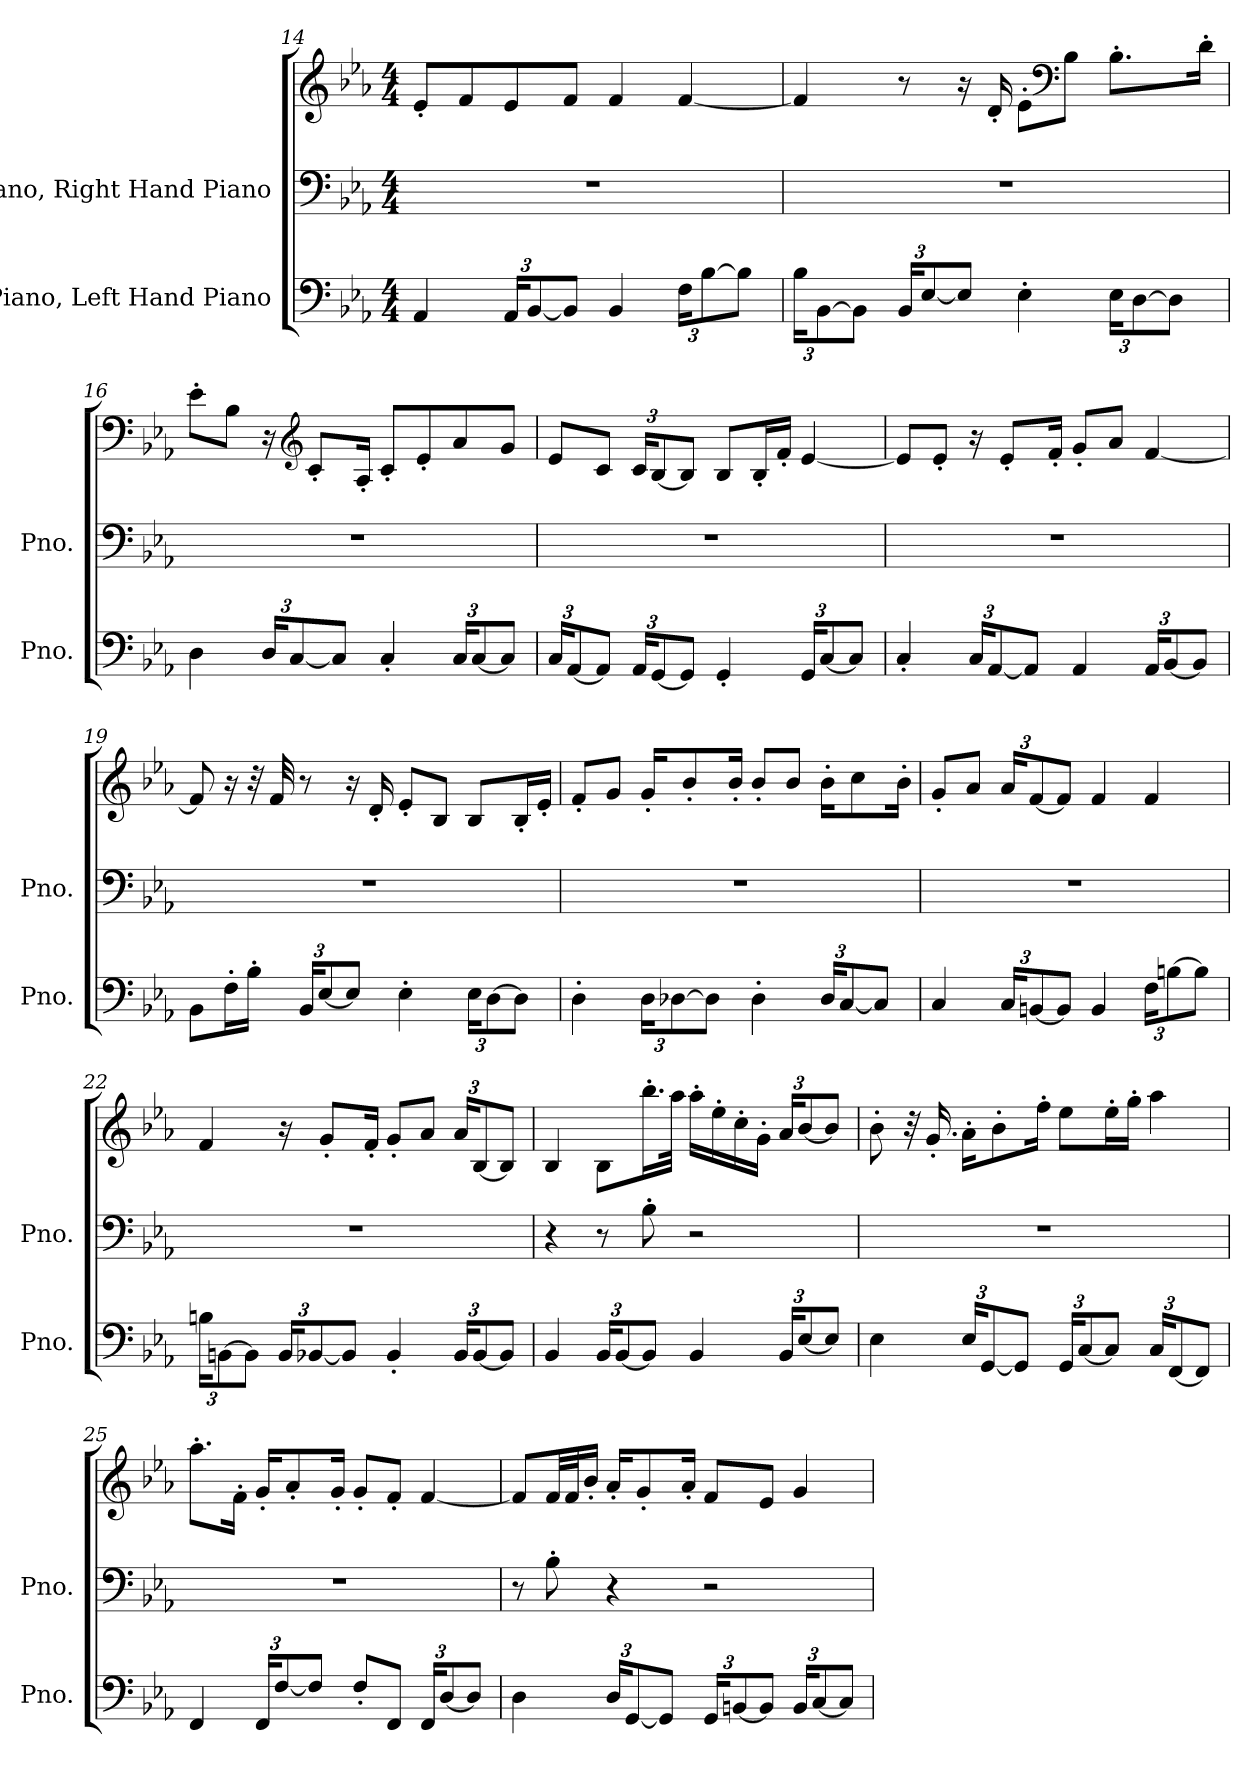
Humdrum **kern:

**kern	**kern	**kern
*part2	*part1	*part1
*staff3	*staff2	*staff1
*I"Piano, Left Hand Piano	*I"Piano, Right Hand Piano	*
*I'Pno.	*I'Pno.	*
*clefF4	*clefF4	*clefG2
*k[b-e-a-]	*k[b-e-a-]	*k[b-e-a-]
*M4/4	*M4/4	*M4/4
=14	=14	=14
4AA-/	1r	8e-'/L
.	.	8f/
*Xbrackettup	*	*
24AA-/KL	.	8e-/
[12BB-/	.	.
8BB-/J]	.	8f/J
4BB-/	.	4f/
24F\KL	.	[4f/
[12B-\	.	.
8B-\J]	.	.
!!LO:LB:g=z
=15	=15	=15
24B-\KL	1r	4f/]
[12BB-\	.	.
8BB-\J]	.	.
24BB-/KL	.	8r
[12E-/	.	.
8E-/J]	.	16r
.	.	16d'/
4E-'\	.	8e-'\L
*	*	*clefF4
.	.	8B-\J
24E-\KL	.	8.B-'\L
[12D\	.	.
8D\J]	.	.
.	.	16d'\Jk
=16	=16	=16
4D\	1r	8e-'\L
.	.	8B-\J
24D/KL	.	16r
[12C/	.	.
*	*	*clefG2
.	.	8c'/L
8C/J]	.	.
.	.	16A-'/Jk
4C'/	.	8c'/L
.	.	8e-'/
24C/KL	.	8a-/
[12C/	.	.
8C/J]	.	8g/J
=17	=17	=17
24C/KL	1r	8e-/L
[12AA-/	.	.
8AA-/J]	.	8c/J
*	*	*Xbrackettup
24AA-/KL	.	24c/KL
[12GG/	.	[12B-/
8GG/J]	.	8B-/J]
4GG'/	.	8B-/L
.	.	16B-'/L
.	.	16f'/JJ
24GG/KL	.	[4e-/
[12C/	.	.
8C/J]	.	.
!!LO:LB:g=z
=18	=18	=18
4C'/	1r	8e-/L]
.	.	8e-'/J
24C/KL	.	16r
[12AA-/	.	.
.	.	8e-'/L
8AA-/J]	.	.
.	.	16f'/Jk
4AA-/	.	8g'/L
.	.	8a-/J
24AA-/KL	.	[4f/
[12BB-/	.	.
8BB-/J]	.	.
=19	=19	=19
8BB-\L	1r	8f/]
16F'\L	.	16r
16B-'\JJ	.	32r
.	.	32f/
24BB-/KL	.	8r
[12E-/	.	.
8E-/J]	.	16r
.	.	16d'/
4E-'\	.	8e-'/L
.	.	8B-/J
24E-\KL	.	8B-/L
[12D\	.	.
8D\J]	.	16B-'/L
.	.	16e-'/JJ
=20	=20	=20
4D'\	1r	8f'/L
.	.	8g/J
24D\KL	.	16g'/KL
[12D-X\	.	.
.	.	8b-'/
8D-\J]	.	.
.	.	16b-'/Jk
4D-'\	.	8b-'/L
.	.	8b-/J
24D-/KL	.	16b-'\KL
[12C/	.	.
.	.	8cc\
8C/J]	.	.
.	.	16b-'\Jk
!!LO:LB:g=z
=21	=21	=21
4C/	1r	8g'/L
.	.	8a-/J
24C/KL	.	24a-/KL
[12BBn/	.	[12f/
8BB/J]	.	8f/J]
4BB/	.	4f/
24F\KL	.	4f/
[12Bn\	.	.
8B\J]	.	.
=22	=22	=22
24Bn\KL	1r	4f/
[12BBn\	.	.
8BB\J]	.	.
24BB/KL	.	16r
[12BB-X/	.	.
.	.	8g'/L
8BB-/J]	.	.
.	.	16f'/Jk
4BB-'/	.	8g'/L
.	.	8a-/J
24BB-/KL	.	24a-/KL
[12BB-/	.	[12B-/
8BB-/J]	.	8B-/J]
=23	=23	=23
4BB-/	4r	4B-/
24BB-/KL	8r	8B-\L
[12BB-/	.	.
8BB-/J]	8B-'\	16.bb-'\L
.	.	32aa-\JJk
4BB-/	2r	16aa-'\LL
.	.	16ee-'\
.	.	16cc'\
.	.	16g'\JJ
24BB-/KL	.	24a-/KL
[12E-/	.	[12b-/
8E-/J]	.	8b-/J]
!!LO:PB:g=z
=24	=24	=24
4E-\	1r	8b-'\
.	.	32r
.	.	16.g'/
24E-/KL	.	16a-'\KL
[12GG/	.	.
.	.	8b-'\
8GG/J]	.	.
.	.	16ff'\Jk
24GG/KL	.	8ee-\L
[12C/	.	.
8C/J]	.	16ee-'\L
.	.	16gg'\JJ
24C/KL	.	4aa-\
[12FF/	.	.
8FF/J]	.	.
=25	=25	=25
4FF/	1r	8.aa-'\L
.	.	16f'\Jk
24FF/KL	.	16g'/KL
[12F/	.	.
.	.	8a-'/
8F/J]	.	.
.	.	16g'/Jk
8F'/L	.	8g'/L
8FF/J	.	8f'/J
24FF/KL	.	[4f/
[12D/	.	.
8D/J]	.	.
=26	=26	=26
4D\	8r	8f/L]
.	8B-'\	32f/LL
.	.	32f/J
.	.	16b-'/JJ
24D/KL	4r	16a-'/KL
[12GG/	.	.
.	.	8g'/
8GG/J]	.	.
.	.	16a-'/Jk
24GG/KL	2r	8f/L
[12BBn/	.	.
8BB/J]	.	8e-/J
24BB/KL	.	4g/
[12C/	.	.
8C/J]	.	.
=	=	=
*-	*-	*-
